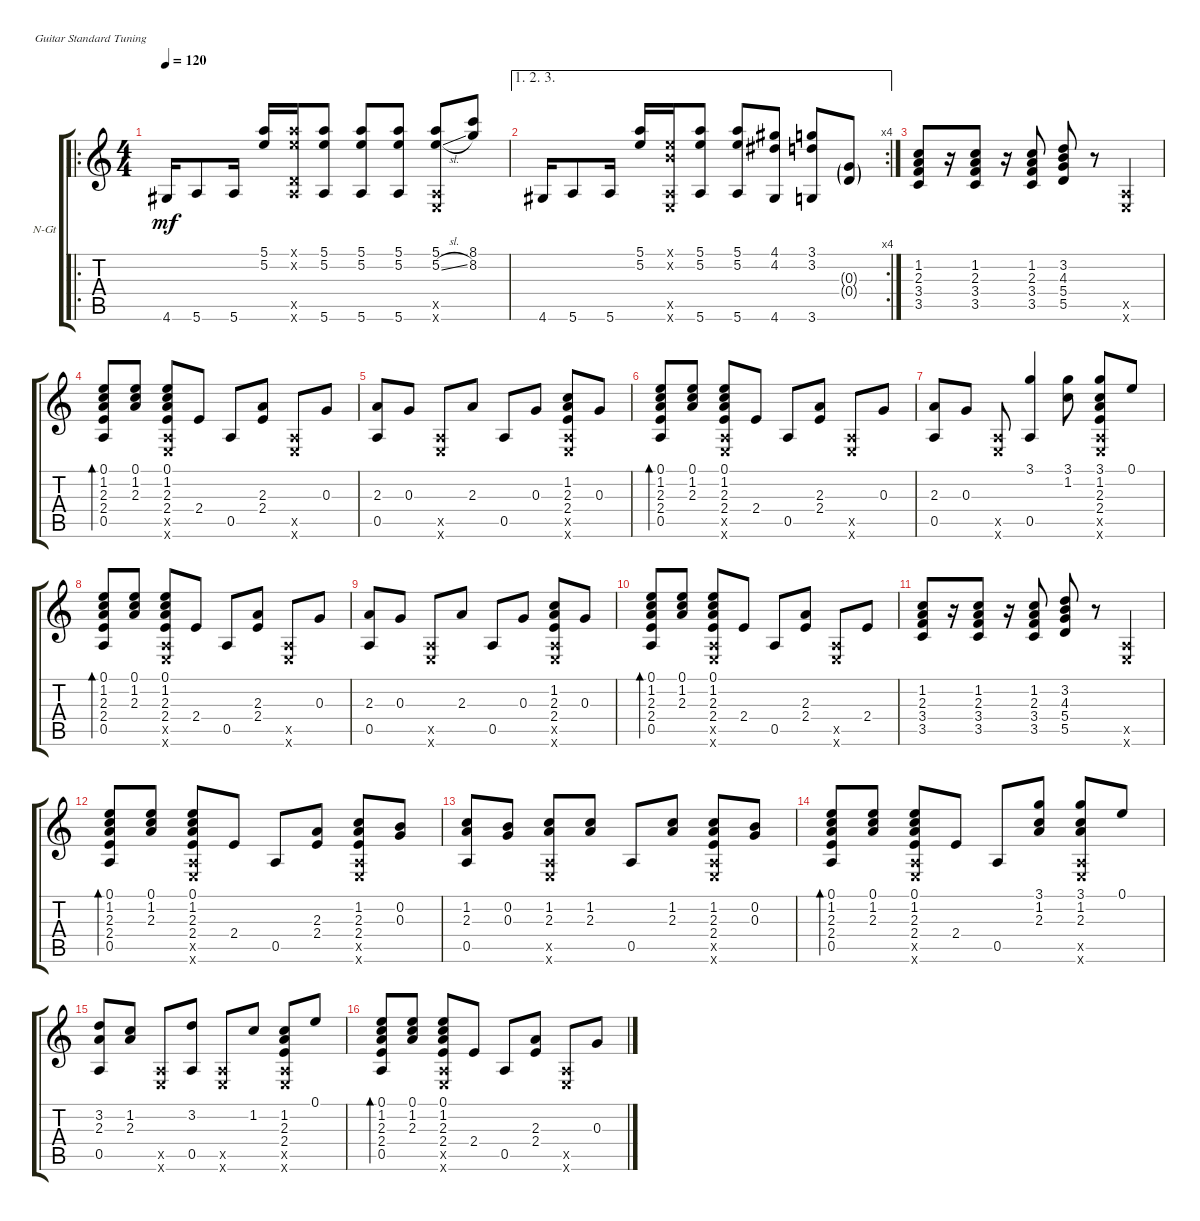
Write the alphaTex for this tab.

\defaultSystemsLayout 4
\bracketExtendMode groupsimilarinstruments
\firstSystemTrackNameOrientation horizontal
\otherSystemsTrackNameOrientation horizontal
\track ("Nylon Guitar" "N-Gt") {instrument acousticguitarnylon}
\staff {score tabs}
\tuning (E4 B3 G3 D3 A2 E2)
\ro
\ts (4 4)
\tempo 120
\clef g2
\ks c
4.6.16{dy mf instrument acousticguitarnylon} 5.6.8 5.6.16 (5.1 5.2).16 (5.1{x} 5.2{x} 5.5{x} 5.6{x}).16 (5.1 5.2 5.6).8 (5.6 5.2 5.1).8 (5.1 5.2 5.6).8 (5.1 5.2{sl} 0.5{x} 0.6{x}).8 (8.1 8.2).8 |
\ae (1 2 3)
\rc 4
4.6.16 5.6.8 5.6.16 (5.1 5.2).16 (0.2{x} 0.1{x} 0.5{x} 0.6{x}).16 (5.1 5.2 5.6).8 (5.6 5.2 5.1).8 (4.1 4.2 4.6).8 (3.6 3.2 3.1).8 (0.3{g} 0.4{g}).8 |
(1.2 2.3 3.5 3.4).8 r.16 (1.2 2.3 3.4 3.5).8 r.16 (1.2 2.3 3.4 3.5).8 (3.2 4.3 5.4 5.5).8 r.8 (0.6{x} 0.5{x}).4 |
(0.1 1.2 2.3 2.4 0.5).8{bd 78} (2.3 1.2 0.1).8 (0.1 1.2 2.3 2.4 0.5{x} 0.6{x}).8 2.4.8 0.5.8 (2.4 2.3).8 (0.6{x} 0.5{x}).8 0.3.8 |
(2.3 0.5).8 0.3.8 (0.6{x} 0.5{x}).8 2.3.8 0.5.8 0.3.8 (1.2 2.3 2.4 0.5{x} 0.6{x}).8 0.3.8 |
(0.1 1.2 2.3 2.4 0.5).8{bd 78} (2.3 1.2 0.1).8 (0.1 1.2 2.3 2.4 0.5{x} 0.6{x}).8 2.4.8 0.5.8 (2.4 2.3).8 (0.6{x} 0.5{x}).8 0.3.8 |
(2.3 0.5).8 0.3.8 (0.6{x} 0.5{x}).8 (3.1 0.5).4 (1.2 3.1).8 (3.1 1.2 2.3 2.4 0.5{x} 0.6{x}).8 0.1.8 |
(0.1 1.2 2.3 2.4 0.5).8{bd 78} (2.3 1.2 0.1).8 (0.1 1.2 2.3 2.4 0.5{x} 0.6{x}).8 2.4.8 0.5.8 (2.4 2.3).8 (0.6{x} 0.5{x}).8 0.3.8 |
(2.3 0.5).8 0.3.8 (0.6{x} 0.5{x}).8 2.3.8 0.5.8 0.3.8 (1.2 2.3 2.4 0.5{x} 0.6{x}).8 0.3.8 |
(0.1 1.2 2.3 2.4 0.5).8{bd 78} (2.3 1.2 0.1).8 (0.1 1.2 2.3 2.4 0.5{x} 0.6{x}).8 2.4.8 0.5.8 (2.4 2.3).8 (0.6{x} 0.5{x}).8 2.4.8 |
(1.2 2.3 3.4 3.5).8 r.16 (1.2 2.3 3.4 3.5).8 r.16 (1.2 2.3 3.4 3.5).8 (3.2 4.3 5.4 5.5).8 r.8 (0.5{x} 0.6{x}).4 |
(0.1 1.2 2.3 2.4 0.5).8{bd 78} (2.3 1.2 0.1).8 (0.1 1.2 2.3 2.4 0.5{x} 0.6{x}).8 2.4.8 0.5.8 (2.4 2.3).8 (0.6{x} 0.5{x} 2.4 2.3 1.2).8 (0.3 0.2).8 |
(1.2 2.3 0.5).8 (0.2 0.3).8 (1.2 2.3 0.5{x} 0.6{x}).8 (2.3 1.2).8 0.5.8 (2.3 1.2).8 (1.2 2.3 2.4 0.5{x} 0.6{x}).8 (0.2 0.3).8 |
(0.1 1.2 2.3 2.4 0.5).8{bd 77} (2.3 1.2 0.1).8 (0.1 1.2 2.3 2.4 0.5{x} 0.6{x}).8 2.4.8 0.5.8 (3.1 1.2 2.3).8 (2.3 1.2 3.1 0.5{x} 0.6{x}).8 0.1.8 |
(3.2 2.3 0.5).8 (1.2 2.3).8 (0.5{x} 0.6{x}).8 (3.2 0.5).8 (0.5{x} 0.6{x}).8 1.2.8 (1.2 2.3 2.4 0.5{x} 0.6{x}).8 0.1.8 |
(0.1 1.2 2.3 2.4 0.5).8{bd 76} (2.3 0.1 1.2).8 (0.1 1.2 2.3 2.4 0.5{x} 0.6{x}).8 2.4.8 0.5.8 (2.4 2.3).8 (0.5{x} 0.6{x}).8 0.3.8
